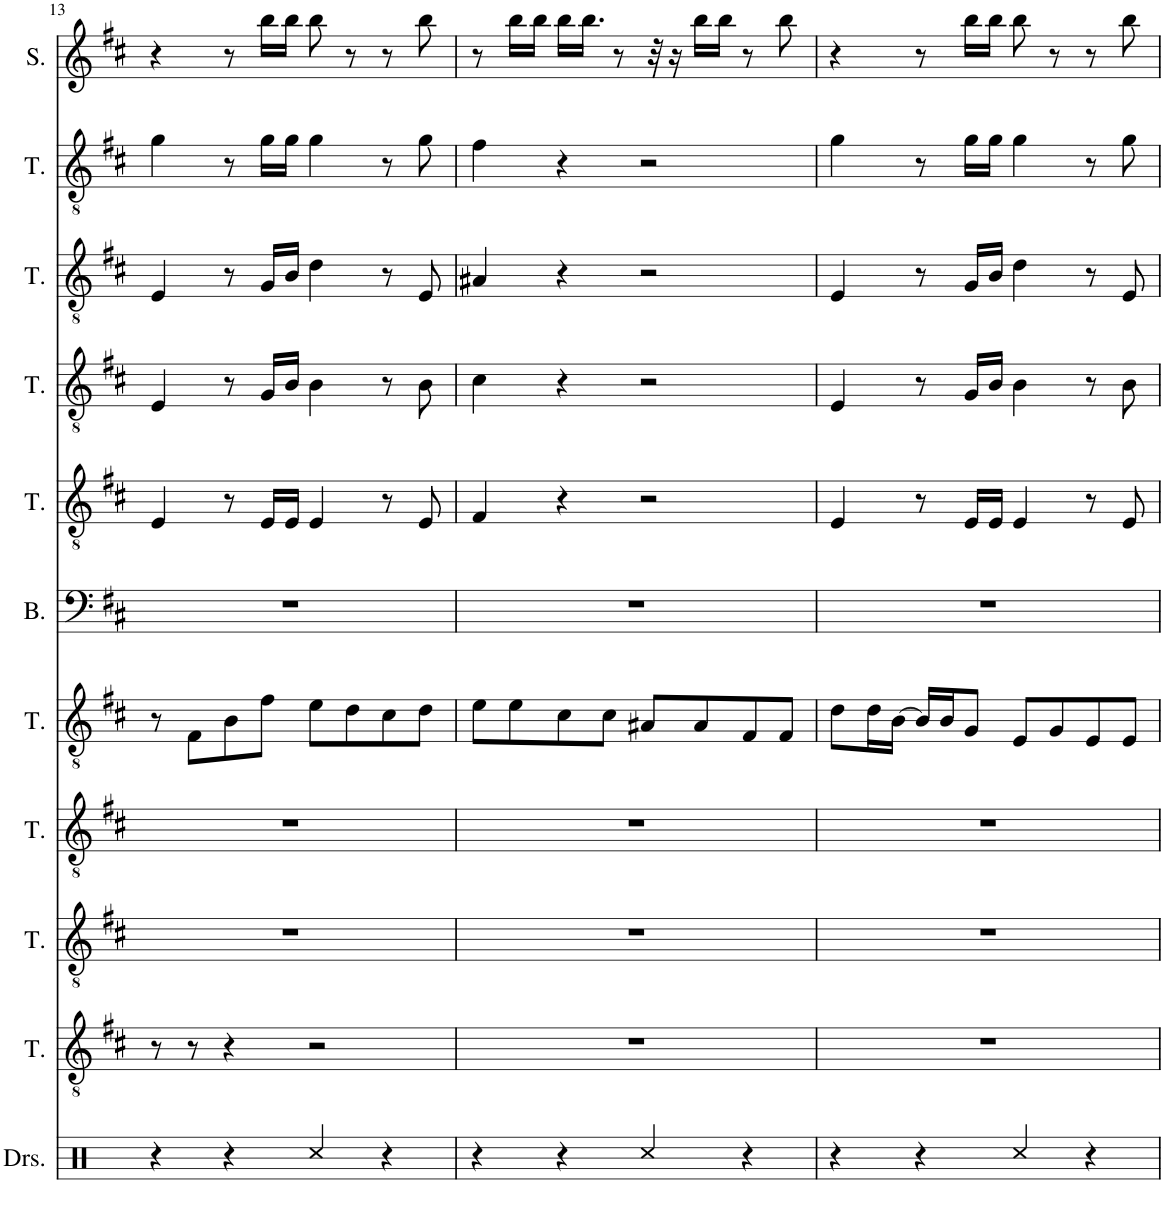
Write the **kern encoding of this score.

**kern	**kern	**kern	**kern	**kern	**kern	**kern	**kern	**kern	**kern	**kern
*part11	*part10	*part9	*part8	*part7	*part6	*part5	*part4	*part3	*part2	*part1
*staff11	*staff10	*staff9	*staff8	*staff7	*staff6	*staff5	*staff4	*staff3	*staff2	*staff1
*I"Drumset	*I"Tenor	*I"Tenor	*I"Tenor	*I"Tenor	*I"Bass	*I"Tenor	*I"Tenor	*I"Tenor	*I"Tenor	*I"Soprano
*I'Drs.	*I'T.	*I'T.	*I'T.	*I'T.	*I'B.	*I'T.	*I'T.	*I'T.	*I'T.	*I'S.
!!LO:PB:g=z
*clefX	*clefGv2	*clefGv2	*clefGv2	*clefGv2	*clefF4	*clefGv2	*clefGv2	*clefGv2	*clefGv2	*clefG2
*k[]	*k[f#c#]	*k[f#c#]	*k[f#c#]	*k[f#c#]	*k[f#c#]	*k[f#c#]	*k[f#c#]	*k[f#c#]	*k[f#c#]	*k[f#c#]
=13	=13	=13	=13	=13	=13	=13	=13	=13	=13	=13
4r	8r	1r	1r	8r	1r	4E/	4E/	4E/	4g\	4r
.	8r	.	.	8F#\L	.	.	.	.	.	.
4r	4r	.	.	8B\	.	8r	8r	8r	8r	8r
.	.	.	.	8f#\J	.	16E/LL	16G/LL	16G/LL	16g\LL	16bb\LL
.	.	.	.	.	.	16E/JJ	16B/JJ	16B/JJ	16g\JJ	16bb\JJ
4Rcc/	2r	.	.	8e\L	.	4E/	4B\	4d\	4g\	8bb\
.	.	.	.	8d\	.	.	.	.	.	8r
4r	.	.	.	8c#\	.	8r	8r	8r	8r	8r
.	.	.	.	8d\J	.	8E/	8B\	8E/	8g\	8bb\
=14	=14	=14	=14	=14	=14	=14	=14	=14	=14	=14
4r	1r	1r	1r	8e\L	1r	4F#/	4c#\	4A#X/	4f#\	8r
.	.	.	.	8e\	.	.	.	.	.	16bb\LL
.	.	.	.	.	.	.	.	.	.	16bb\JJ
4r	.	.	.	8c#\	.	4r	4r	4r	4r	16bb\LL
.	.	.	.	.	.	.	.	.	.	16.bb\JJ
.	.	.	.	8c#\J	.	.	.	.	.	.
.	.	.	.	.	.	.	.	.	.	8r
4Rcc/	.	.	.	8A#X/L	.	2r	2r	2r	2r	.
.	.	.	.	.	.	.	.	.	.	32r
.	.	.	.	.	.	.	.	.	.	16r
.	.	.	.	8A#/	.	.	.	.	.	16bb\LL
.	.	.	.	.	.	.	.	.	.	16bb\JJ
4r	.	.	.	8F#/	.	.	.	.	.	8r
.	.	.	.	8F#/J	.	.	.	.	.	8bb\
=15	=15	=15	=15	=15	=15	=15	=15	=15	=15	=15
4r	1r	1r	1r	8d\L	1r	4E/	4E/	4E/	4g\	4r
.	.	.	.	16d\L	.	.	.	.	.	.
.	.	.	.	[16B\JJ	.	.	.	.	.	.
4r	.	.	.	16B/LL]	.	8r	8r	8r	8r	8r
.	.	.	.	16B/J	.	.	.	.	.	.
.	.	.	.	8G/J	.	16E/LL	16G/LL	16G/LL	16g\LL	16bb\LL
.	.	.	.	.	.	16E/JJ	16B/JJ	16B/JJ	16g\JJ	16bb\JJ
4Rcc/	.	.	.	8E/L	.	4E/	4B\	4d\	4g\	8bb\
.	.	.	.	8G/	.	.	.	.	.	8r
4r	.	.	.	8E/	.	8r	8r	8r	8r	8r
.	.	.	.	8E/J	.	8E/	8B\	8E/	8g\	8bb\
=	=	=	=	=	=	=	=	=	=	=
*-	*-	*-	*-	*-	*-	*-	*-	*-	*-	*-
